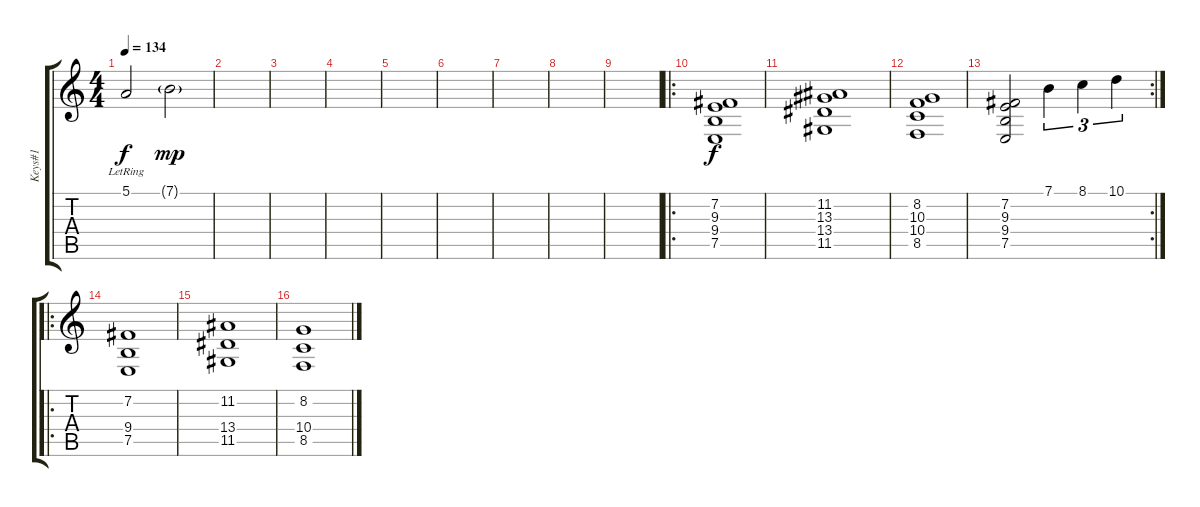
\track ("Keys#1" "Keys#1") {instrument pad2warm}
\staff {score tabs}
\tuning (E4 B3 G3 D3 A2 E2) {hide}
\ts (4 4)
\tempo 134
\clef g2
\ks c
5.1{lr}.2{dy f} 7.1{g}.2{dy mp} |
|
|
|
|
|
|
|
|
\ro
(7.2 9.3 9.4 7.5).1{dy f} |
(11.2 13.3 13.4 11.5).1 |
(8.2 10.3 10.4 8.5).1 |
\rc 2
(7.2 9.3 9.4 7.5).2 7.1.4{tu (3 2)} 8.1.4{tu (3 2)} 10.1.4{tu (3 2)} |
\ro
(7.2 9.4 7.5).1 |
(11.2 13.4 11.5).1 |
(8.2 10.4 8.5).1
